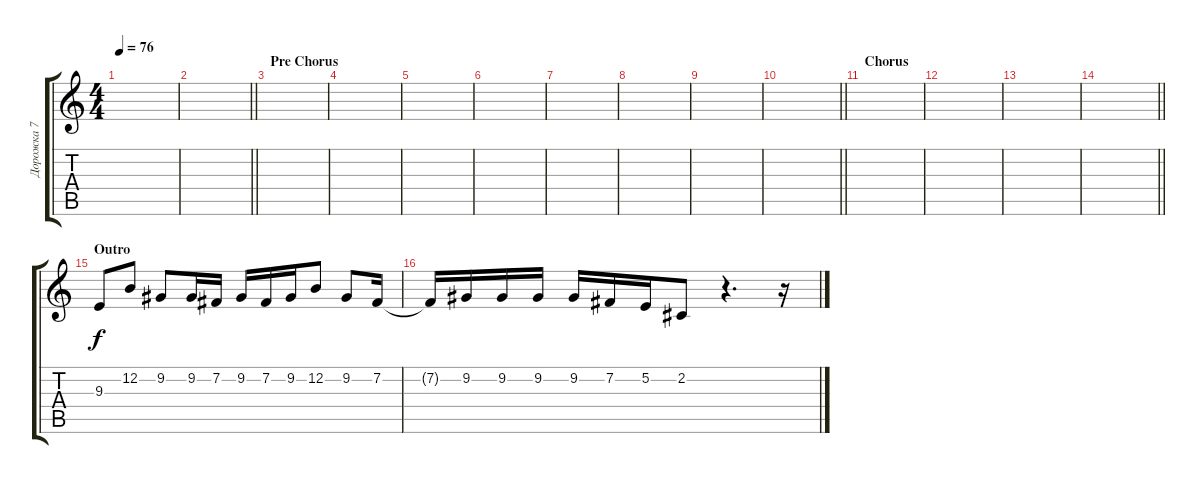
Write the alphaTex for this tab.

\track ("Дорожка 7" "Дорожка 7") {instrument altosax}
\staff {score tabs}
\tuning (E4 B3 G3 D3 A2 E2) {hide}
\ts (4 4)
\tempo 76
\clef g2
\ks c
|
\barLineRight lightlight
|
\section ("" "Pre Chorus")
|
|
|
|
|
|
|
\barLineRight lightlight
|
\section ("" "Сhorus")
|
|
|
\barLineRight lightlight
|
\section ("" "Outro")
9.3.8{instrument clarinet} 12.2.8 9.2.8 9.2.16 7.2.16 9.2.16 7.2.16 9.2.16 12.2.8 9.2.8 7.2.16 |
7.2{t}.16 9.2.16 9.2.16 9.2.16 9.2.16 7.2.16 5.2.16 2.2.8 r.4{d} r.16
